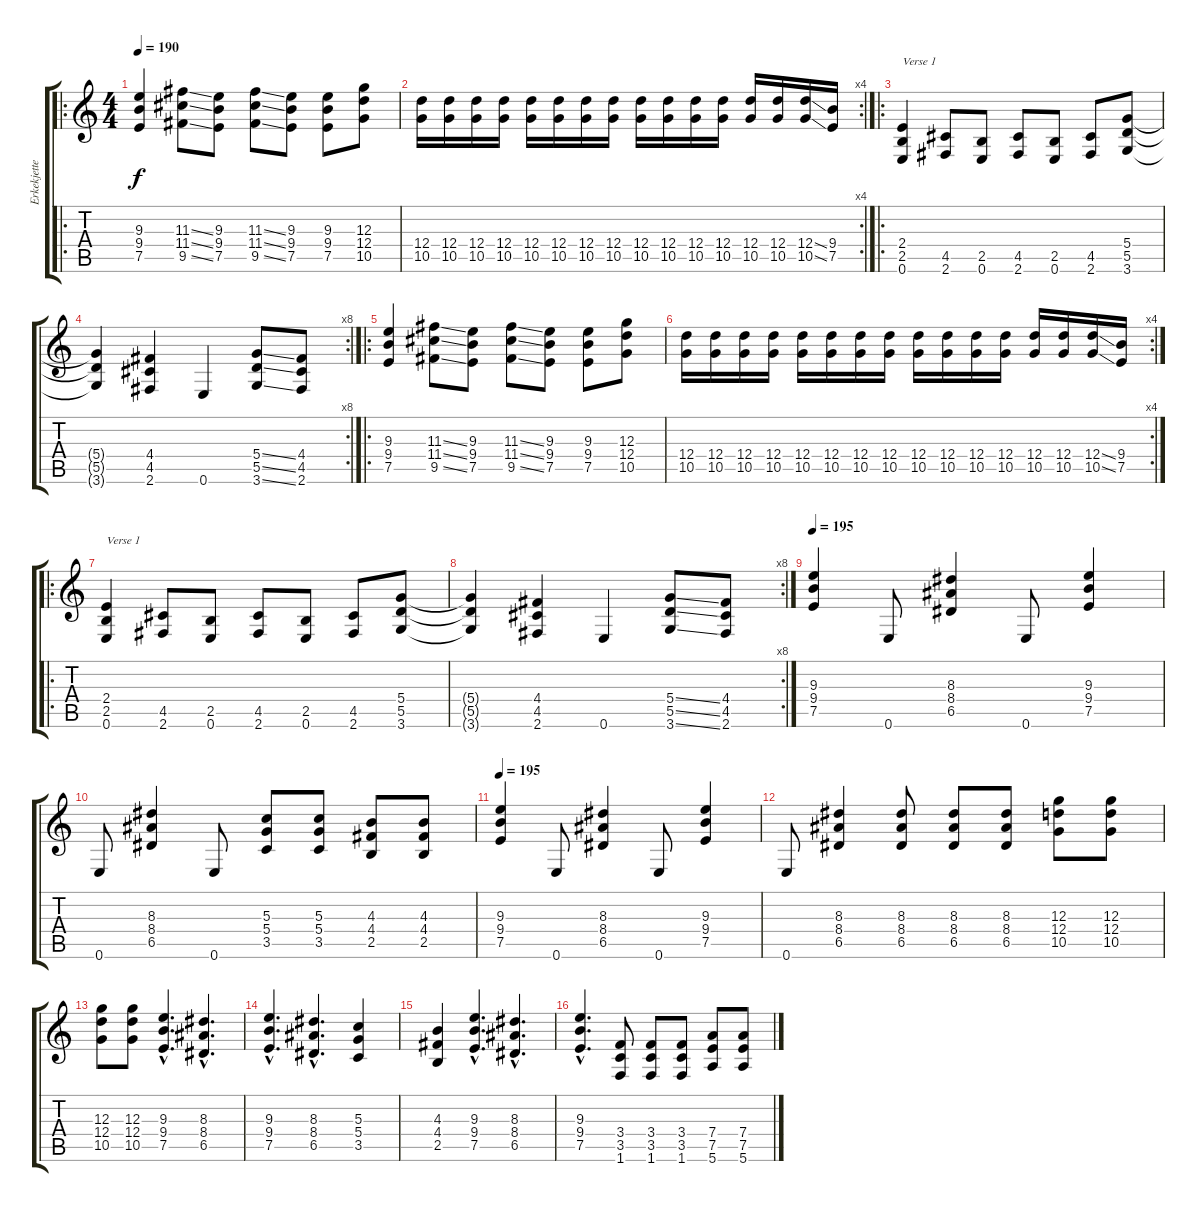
\track ("Erkekjetter Silenoz" "Erkekjette") {instrument distortionguitar}
\staff {score tabs}
\tuning (E4 B3 G3 D3 A2 E2) {hide}
\ro
\ts (4 4)
\tempo 190
\clef g2
\ks c
(9.3 9.4 7.5).4{dy f instrument distortionguitar} (11.3{ss} 11.4{ss} 9.5{ss}).8 (9.3 9.4 7.5).8 (11.3{ss} 11.4{ss} 9.5{ss}).8 (9.3 9.4 7.5).8 (9.3 9.4 7.5).8 (12.3 12.4 10.5).8 |
\rc 4
(12.4 10.5).16 (12.4 10.5).16 (12.4 10.5).16 (12.4 10.5).16 (12.4 10.5).16 (12.4 10.5).16 (12.4 10.5).16 (12.4 10.5).16 (12.4 10.5).16 (12.4 10.5).16 (12.4 10.5).16 (12.4 10.5).16 (12.4 10.5).16 (12.4 10.5).16 (12.4{ss} 10.5{ss}).16 (9.4 7.5).16 |
\ro
(2.4 2.5 0.6).4{txt "Verse 1"} (4.5 2.6).8 (2.5 0.6).8 (4.5 2.6).8 (2.5 0.6).8 (4.5 2.6).8 (5.4 5.5 3.6).8 |
\rc 8
(5.4{t} 5.5{t} 3.6{t}).4 (4.4 4.5 2.6).4 0.6.4 (5.4{ss} 5.5{ss} 3.6{ss}).8 (4.4 4.5 2.6).8 |
\ro
(9.3 9.4 7.5).4 (11.3{ss} 11.4{ss} 9.5{ss}).8 (9.3 9.4 7.5).8 (11.3{ss} 11.4{ss} 9.5{ss}).8 (9.3 9.4 7.5).8 (9.3 9.4 7.5).8 (12.3 12.4 10.5).8 |
\rc 4
(12.4 10.5).16 (12.4 10.5).16 (12.4 10.5).16 (12.4 10.5).16 (12.4 10.5).16 (12.4 10.5).16 (12.4 10.5).16 (12.4 10.5).16 (12.4 10.5).16 (12.4 10.5).16 (12.4 10.5).16 (12.4 10.5).16 (12.4 10.5).16 (12.4 10.5).16 (12.4{ss} 10.5{ss}).16 (9.4 7.5).16 |
\ro
(2.4 2.5 0.6).4{txt "Verse 1"} (4.5 2.6).8 (2.5 0.6).8 (4.5 2.6).8 (2.5 0.6).8 (4.5 2.6).8 (5.4 5.5 3.6).8 |
\rc 8
(5.4{t} 5.5{t} 3.6{t}).4 (4.4 4.5 2.6).4 0.6.4 (5.4{ss} 5.5{ss} 3.6{ss}).8 (4.4 4.5 2.6).8 |
\tempo 195
(9.3 9.4 7.5).4 0.6.8 (8.3 8.4 6.5).4 0.6.8 (9.3 9.4 7.5).4 |
0.6.8 (8.3 8.4 6.5).4 0.6.8 (5.3 5.4 3.5).8 (5.3 5.4 3.5).8 (4.3 4.4 2.5).8 (4.3 4.4 2.5).8 |
\tempo 195
(9.3 9.4 7.5).4 0.6.8 (8.3 8.4 6.5).4 0.6.8 (9.3 9.4 7.5).4 |
0.6.8 (8.3 8.4 6.5).4 (8.3 8.4 6.5).8 (8.3 8.4 6.5).8 (8.3 8.4 6.5).8 (12.3 12.4 10.5).8 (12.3 12.4 10.5).8 |
(12.3 12.4 10.5).8 (12.3 12.4 10.5).8 (9.3{hac} 9.4{hac} 7.5{hac}).4{d} (8.3{hac} 8.4{hac} 6.5{hac}).4{d} |
(9.3{hac} 9.4{hac} 7.5{hac}).4{d} (8.3{hac} 8.4{hac} 6.5{hac}).4{d} (5.3 5.4 3.5).4 |
(4.3 4.4 2.5).4 (9.3{hac} 9.4{hac} 7.5{hac}).4{d} (8.3{hac} 8.4{hac} 6.5{hac}).4{d} |
(9.3{hac} 9.4{hac} 7.5{hac}).4{d} (3.4 3.5 1.6).8 (3.4 3.5 1.6).8 (3.4 3.5 1.6).8 (7.4 7.5 5.6).8 (7.4 7.5 5.6).8
